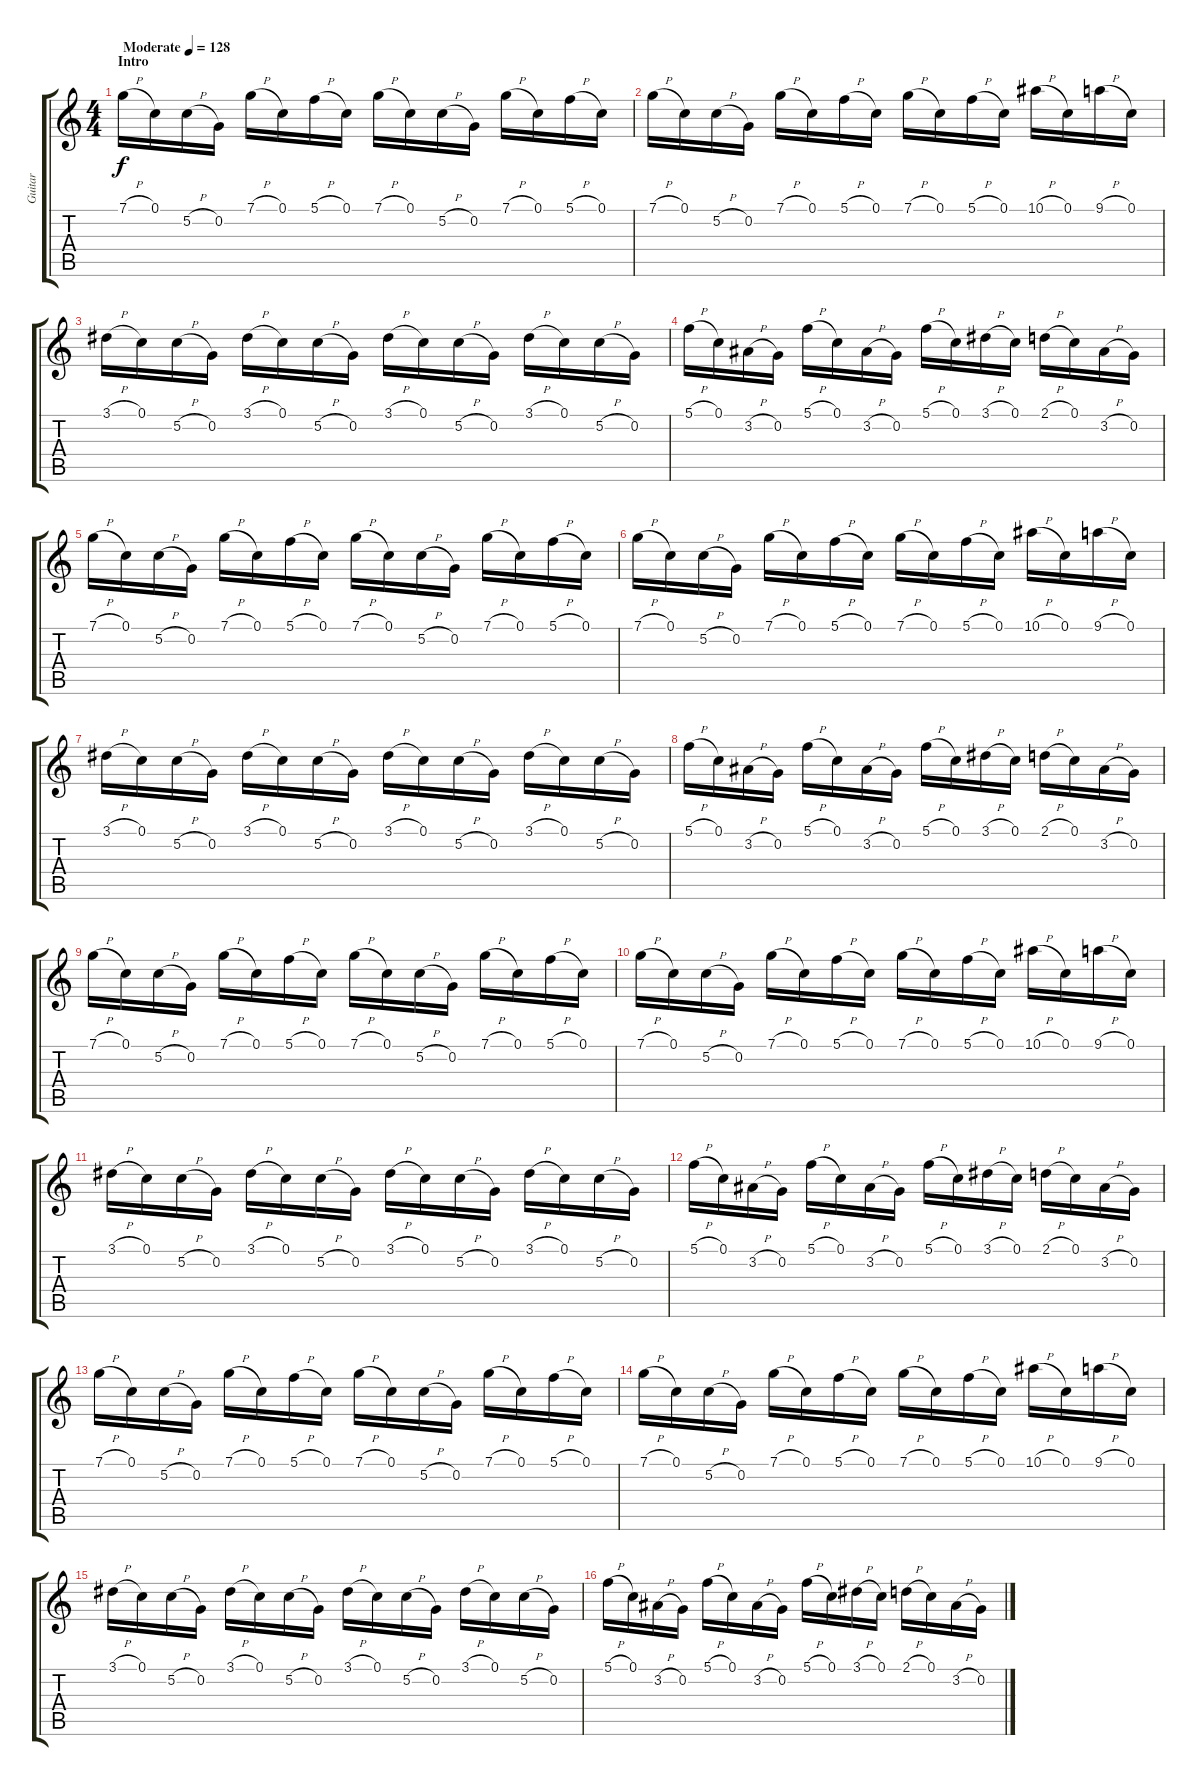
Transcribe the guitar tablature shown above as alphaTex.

\track ("Guitar" "Guitar") {instrument distortionguitar}
\staff {score tabs}
\tuning (C4 G3 Eb3 Bb2 F2 C2) {hide}
\ts (4 4)
\section ("" "Intro")
\tempo (128 "Moderate")
\clef g2
\ks c
7.1{h}.16{dy f instrument distortionguitar} 0.1.16 5.2{h}.16 0.2.16 7.1{h}.16 0.1.16 5.1{h}.16 0.1.16 7.1{h}.16 0.1.16 5.2{h}.16 0.2.16 7.1{h}.16 0.1.16 5.1{h}.16 0.1.16 |
7.1{h}.16 0.1.16 5.2{h}.16 0.2.16 7.1{h}.16 0.1.16 5.1{h}.16 0.1.16 7.1{h}.16 0.1.16 5.1{h}.16 0.1.16 10.1{h}.16 0.1.16 9.1{h}.16 0.1.16 |
3.1{h}.16 0.1.16 5.2{h}.16 0.2.16 3.1{h}.16 0.1.16 5.2{h}.16 0.2.16 3.1{h}.16 0.1.16 5.2{h}.16 0.2.16 3.1{h}.16 0.1.16 5.2{h}.16 0.2.16 |
5.1{h}.16 0.1.16 3.2{h}.16 0.2.16 5.1{h}.16 0.1.16 3.2{h}.16 0.2.16 5.1{h}.16 0.1.16 3.1{h}.16 0.1.16 2.1{h}.16 0.1.16 3.2{h}.16 0.2.16 |
7.1{h}.16 0.1.16 5.2{h}.16 0.2.16 7.1{h}.16 0.1.16 5.1{h}.16 0.1.16 7.1{h}.16 0.1.16 5.2{h}.16 0.2.16 7.1{h}.16 0.1.16 5.1{h}.16 0.1.16 |
7.1{h}.16 0.1.16 5.2{h}.16 0.2.16 7.1{h}.16 0.1.16 5.1{h}.16 0.1.16 7.1{h}.16 0.1.16 5.1{h}.16 0.1.16 10.1{h}.16 0.1.16 9.1{h}.16 0.1.16 |
3.1{h}.16 0.1.16 5.2{h}.16 0.2.16 3.1{h}.16 0.1.16 5.2{h}.16 0.2.16 3.1{h}.16 0.1.16 5.2{h}.16 0.2.16 3.1{h}.16 0.1.16 5.2{h}.16 0.2.16 |
5.1{h}.16 0.1.16 3.2{h}.16 0.2.16 5.1{h}.16 0.1.16 3.2{h}.16 0.2.16 5.1{h}.16 0.1.16 3.1{h}.16 0.1.16 2.1{h}.16 0.1.16 3.2{h}.16 0.2.16 |
7.1{h}.16 0.1.16 5.2{h}.16 0.2.16 7.1{h}.16 0.1.16 5.1{h}.16 0.1.16 7.1{h}.16 0.1.16 5.2{h}.16 0.2.16 7.1{h}.16 0.1.16 5.1{h}.16 0.1.16 |
7.1{h}.16 0.1.16 5.2{h}.16 0.2.16 7.1{h}.16 0.1.16 5.1{h}.16 0.1.16 7.1{h}.16 0.1.16 5.1{h}.16 0.1.16 10.1{h}.16 0.1.16 9.1{h}.16 0.1.16 |
3.1{h}.16 0.1.16 5.2{h}.16 0.2.16 3.1{h}.16 0.1.16 5.2{h}.16 0.2.16 3.1{h}.16 0.1.16 5.2{h}.16 0.2.16 3.1{h}.16 0.1.16 5.2{h}.16 0.2.16 |
5.1{h}.16 0.1.16 3.2{h}.16 0.2.16 5.1{h}.16 0.1.16 3.2{h}.16 0.2.16 5.1{h}.16 0.1.16 3.1{h}.16 0.1.16 2.1{h}.16 0.1.16 3.2{h}.16 0.2.16 |
7.1{h}.16 0.1.16 5.2{h}.16 0.2.16 7.1{h}.16 0.1.16 5.1{h}.16 0.1.16 7.1{h}.16 0.1.16 5.2{h}.16 0.2.16 7.1{h}.16 0.1.16 5.1{h}.16 0.1.16 |
7.1{h}.16 0.1.16 5.2{h}.16 0.2.16 7.1{h}.16 0.1.16 5.1{h}.16 0.1.16 7.1{h}.16 0.1.16 5.1{h}.16 0.1.16 10.1{h}.16 0.1.16 9.1{h}.16 0.1.16 |
3.1{h}.16 0.1.16 5.2{h}.16 0.2.16 3.1{h}.16 0.1.16 5.2{h}.16 0.2.16 3.1{h}.16 0.1.16 5.2{h}.16 0.2.16 3.1{h}.16 0.1.16 5.2{h}.16 0.2.16 |
5.1{h}.16 0.1.16 3.2{h}.16 0.2.16 5.1{h}.16 0.1.16 3.2{h}.16 0.2.16 5.1{h}.16 0.1.16 3.1{h}.16 0.1.16 2.1{h}.16 0.1.16 3.2{h}.16 0.2.16
